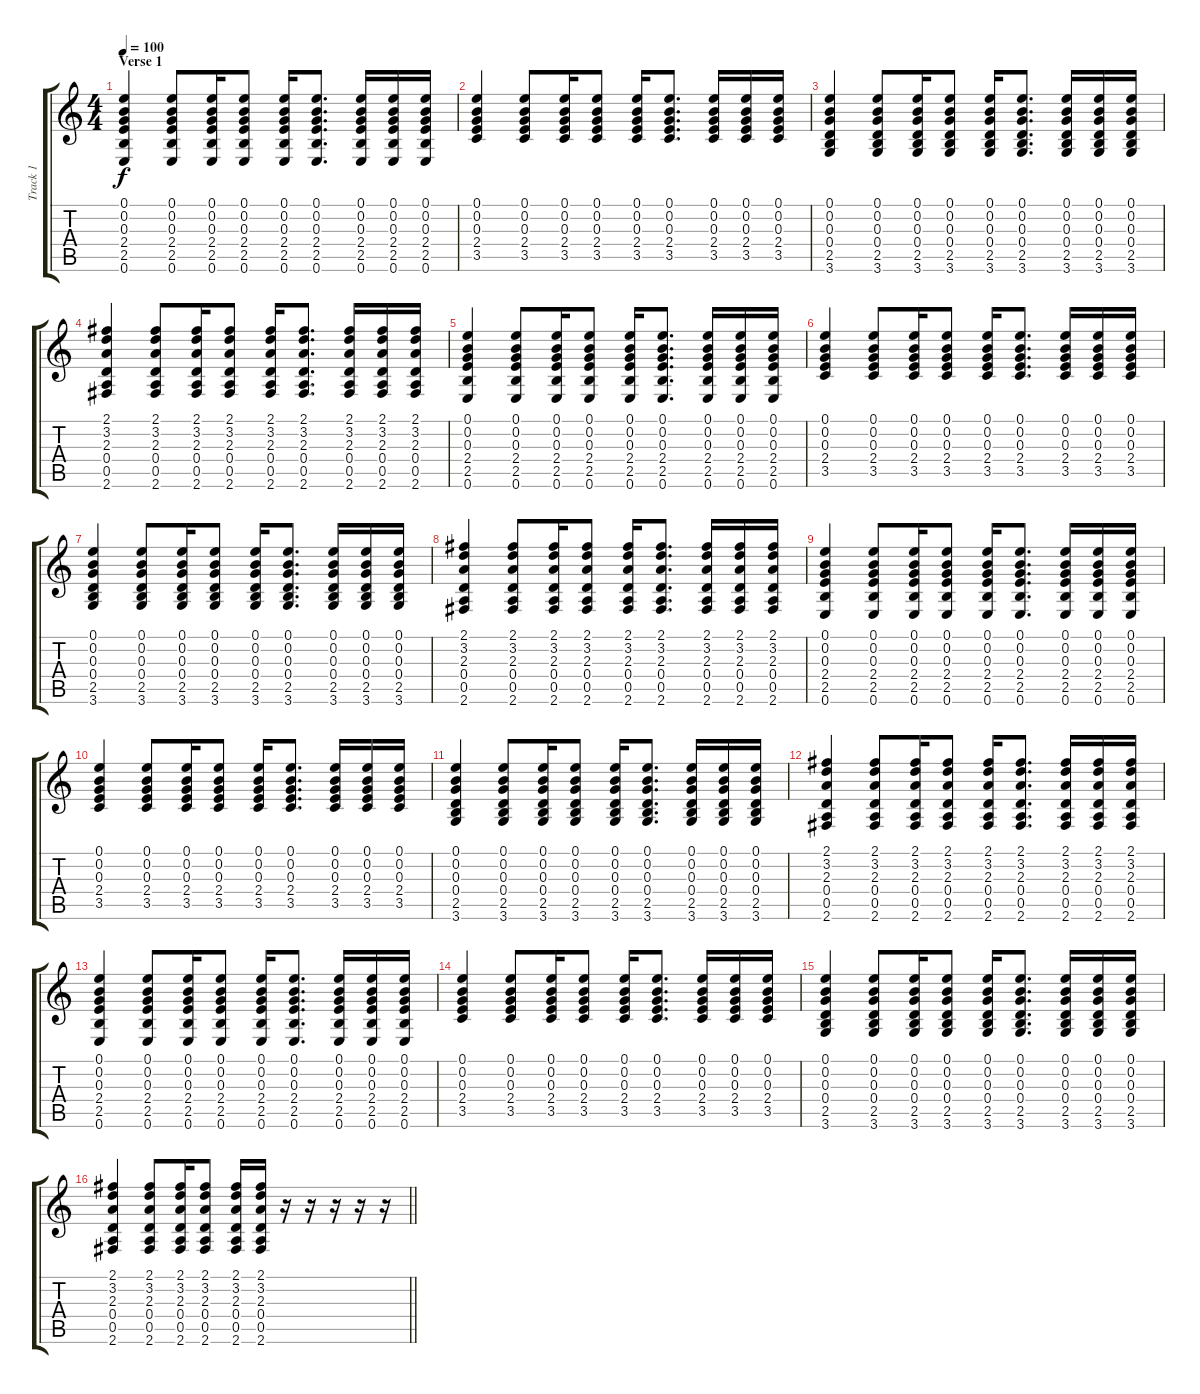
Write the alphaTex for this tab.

\track ("Track 1" "Track 1") {instrument distortionguitar}
\staff {score tabs}
\tuning (E4 B3 G3 D3 A2 E2) {hide}
\ts (4 4)
\section ("" "Verse 1")
\tempo 100
\clef g2
\ks c
(0.1 0.2 0.3 2.4 2.5 0.6).4{dy f} (0.1 0.2 0.3 2.4 2.5 0.6).8 (0.1 0.2 0.3 2.4 2.5 0.6).16 (0.1 0.2 0.3 2.4 2.5 0.6).8 (0.1 0.2 0.3 2.4 2.5 0.6).16 (0.1 0.2 0.3 2.4 2.5 0.6).8{d} (0.1 0.2 0.3 2.4 2.5 0.6).16 (0.1 0.2 0.3 2.4 2.5 0.6).16 (0.1 0.2 0.3 2.4 2.5 0.6).16 |
(0.1 0.2 0.3 2.4 3.5).4 (0.1 0.2 0.3 2.4 3.5).8 (0.1 0.2 0.3 2.4 3.5).16 (0.1 0.2 0.3 2.4 3.5).8 (0.1 0.2 0.3 2.4 3.5).16 (0.1 0.2 0.3 2.4 3.5).8{d} (0.1 0.2 0.3 2.4 3.5).16 (0.1 0.2 0.3 2.4 3.5).16 (0.1 0.2 0.3 2.4 3.5).16 |
(0.1 0.2 0.3 0.4 2.5 3.6).4 (0.1 0.2 0.3 0.4 2.5 3.6).8 (0.1 0.2 0.3 0.4 2.5 3.6).16 (0.1 0.2 0.3 0.4 2.5 3.6).8 (0.1 0.2 0.3 0.4 2.5 3.6).16 (0.1 0.2 0.3 0.4 2.5 3.6).8{d} (0.1 0.2 0.3 0.4 2.5 3.6).16 (0.1 0.2 0.3 0.4 2.5 3.6).16 (0.1 0.2 0.3 0.4 2.5 3.6).16 |
(2.1 3.2 2.3 0.4 0.5 2.6).4 (2.1 3.2 2.3 0.4 0.5 2.6).8 (2.1 3.2 2.3 0.4 0.5 2.6).16 (2.1 3.2 2.3 0.4 0.5 2.6).8 (2.1 3.2 2.3 0.4 0.5 2.6).16 (2.1 3.2 2.3 0.4 0.5 2.6).8{d} (2.1 3.2 2.3 0.4 0.5 2.6).16 (2.1 3.2 2.3 0.4 0.5 2.6).16 (2.1 3.2 2.3 0.4 0.5 2.6).16 |
(0.1 0.2 0.3 2.4 2.5 0.6).4 (0.1 0.2 0.3 2.4 2.5 0.6).8 (0.1 0.2 0.3 2.4 2.5 0.6).16 (0.1 0.2 0.3 2.4 2.5 0.6).8 (0.1 0.2 0.3 2.4 2.5 0.6).16 (0.1 0.2 0.3 2.4 2.5 0.6).8{d} (0.1 0.2 0.3 2.4 2.5 0.6).16 (0.1 0.2 0.3 2.4 2.5 0.6).16 (0.1 0.2 0.3 2.4 2.5 0.6).16 |
(0.1 0.2 0.3 2.4 3.5).4 (0.1 0.2 0.3 2.4 3.5).8 (0.1 0.2 0.3 2.4 3.5).16 (0.1 0.2 0.3 2.4 3.5).8 (0.1 0.2 0.3 2.4 3.5).16 (0.1 0.2 0.3 2.4 3.5).8{d} (0.1 0.2 0.3 2.4 3.5).16 (0.1 0.2 0.3 2.4 3.5).16 (0.1 0.2 0.3 2.4 3.5).16 |
(0.1 0.2 0.3 0.4 2.5 3.6).4 (0.1 0.2 0.3 0.4 2.5 3.6).8 (0.1 0.2 0.3 0.4 2.5 3.6).16 (0.1 0.2 0.3 0.4 2.5 3.6).8 (0.1 0.2 0.3 0.4 2.5 3.6).16 (0.1 0.2 0.3 0.4 2.5 3.6).8{d} (0.1 0.2 0.3 0.4 2.5 3.6).16 (0.1 0.2 0.3 0.4 2.5 3.6).16 (0.1 0.2 0.3 0.4 2.5 3.6).16 |
(2.1 3.2 2.3 0.4 0.5 2.6).4 (2.1 3.2 2.3 0.4 0.5 2.6).8 (2.1 3.2 2.3 0.4 0.5 2.6).16 (2.1 3.2 2.3 0.4 0.5 2.6).8 (2.1 3.2 2.3 0.4 0.5 2.6).16 (2.1 3.2 2.3 0.4 0.5 2.6).8{d} (2.1 3.2 2.3 0.4 0.5 2.6).16 (2.1 3.2 2.3 0.4 0.5 2.6).16 (2.1 3.2 2.3 0.4 0.5 2.6).16 |
(0.1 0.2 0.3 2.4 2.5 0.6).4 (0.1 0.2 0.3 2.4 2.5 0.6).8 (0.1 0.2 0.3 2.4 2.5 0.6).16 (0.1 0.2 0.3 2.4 2.5 0.6).8 (0.1 0.2 0.3 2.4 2.5 0.6).16 (0.1 0.2 0.3 2.4 2.5 0.6).8{d} (0.1 0.2 0.3 2.4 2.5 0.6).16 (0.1 0.2 0.3 2.4 2.5 0.6).16 (0.1 0.2 0.3 2.4 2.5 0.6).16 |
(0.1 0.2 0.3 2.4 3.5).4 (0.1 0.2 0.3 2.4 3.5).8 (0.1 0.2 0.3 2.4 3.5).16 (0.1 0.2 0.3 2.4 3.5).8 (0.1 0.2 0.3 2.4 3.5).16 (0.1 0.2 0.3 2.4 3.5).8{d} (0.1 0.2 0.3 2.4 3.5).16 (0.1 0.2 0.3 2.4 3.5).16 (0.1 0.2 0.3 2.4 3.5).16 |
(0.1 0.2 0.3 0.4 2.5 3.6).4 (0.1 0.2 0.3 0.4 2.5 3.6).8 (0.1 0.2 0.3 0.4 2.5 3.6).16 (0.1 0.2 0.3 0.4 2.5 3.6).8 (0.1 0.2 0.3 0.4 2.5 3.6).16 (0.1 0.2 0.3 0.4 2.5 3.6).8{d} (0.1 0.2 0.3 0.4 2.5 3.6).16 (0.1 0.2 0.3 0.4 2.5 3.6).16 (0.1 0.2 0.3 0.4 2.5 3.6).16 |
(2.1 3.2 2.3 0.4 0.5 2.6).4 (2.1 3.2 2.3 0.4 0.5 2.6).8 (2.1 3.2 2.3 0.4 0.5 2.6).16 (2.1 3.2 2.3 0.4 0.5 2.6).8 (2.1 3.2 2.3 0.4 0.5 2.6).16 (2.1 3.2 2.3 0.4 0.5 2.6).8{d} (2.1 3.2 2.3 0.4 0.5 2.6).16 (2.1 3.2 2.3 0.4 0.5 2.6).16 (2.1 3.2 2.3 0.4 0.5 2.6).16 |
(0.1 0.2 0.3 2.4 2.5 0.6).4 (0.1 0.2 0.3 2.4 2.5 0.6).8 (0.1 0.2 0.3 2.4 2.5 0.6).16 (0.1 0.2 0.3 2.4 2.5 0.6).8 (0.1 0.2 0.3 2.4 2.5 0.6).16 (0.1 0.2 0.3 2.4 2.5 0.6).8{d} (0.1 0.2 0.3 2.4 2.5 0.6).16 (0.1 0.2 0.3 2.4 2.5 0.6).16 (0.1 0.2 0.3 2.4 2.5 0.6).16 |
(0.1 0.2 0.3 2.4 3.5).4 (0.1 0.2 0.3 2.4 3.5).8 (0.1 0.2 0.3 2.4 3.5).16 (0.1 0.2 0.3 2.4 3.5).8 (0.1 0.2 0.3 2.4 3.5).16 (0.1 0.2 0.3 2.4 3.5).8{d} (0.1 0.2 0.3 2.4 3.5).16 (0.1 0.2 0.3 2.4 3.5).16 (0.1 0.2 0.3 2.4 3.5).16 |
(0.1 0.2 0.3 0.4 2.5 3.6).4 (0.1 0.2 0.3 0.4 2.5 3.6).8 (0.1 0.2 0.3 0.4 2.5 3.6).16 (0.1 0.2 0.3 0.4 2.5 3.6).8 (0.1 0.2 0.3 0.4 2.5 3.6).16 (0.1 0.2 0.3 0.4 2.5 3.6).8{d} (0.1 0.2 0.3 0.4 2.5 3.6).16 (0.1 0.2 0.3 0.4 2.5 3.6).16 (0.1 0.2 0.3 0.4 2.5 3.6).16 |
\barLineRight lightlight
(2.1 3.2 2.3 0.4 0.5 2.6).4 (2.1 3.2 2.3 0.4 0.5 2.6).8 (2.1 3.2 2.3 0.4 0.5 2.6).16 (2.1 3.2 2.3 0.4 0.5 2.6).8 (2.1 3.2 2.3 0.4 0.5 2.6).16 (2.1 3.2 2.3 0.4 0.5 2.6).16 r.16 r.16 r.16 r.16 r.16
